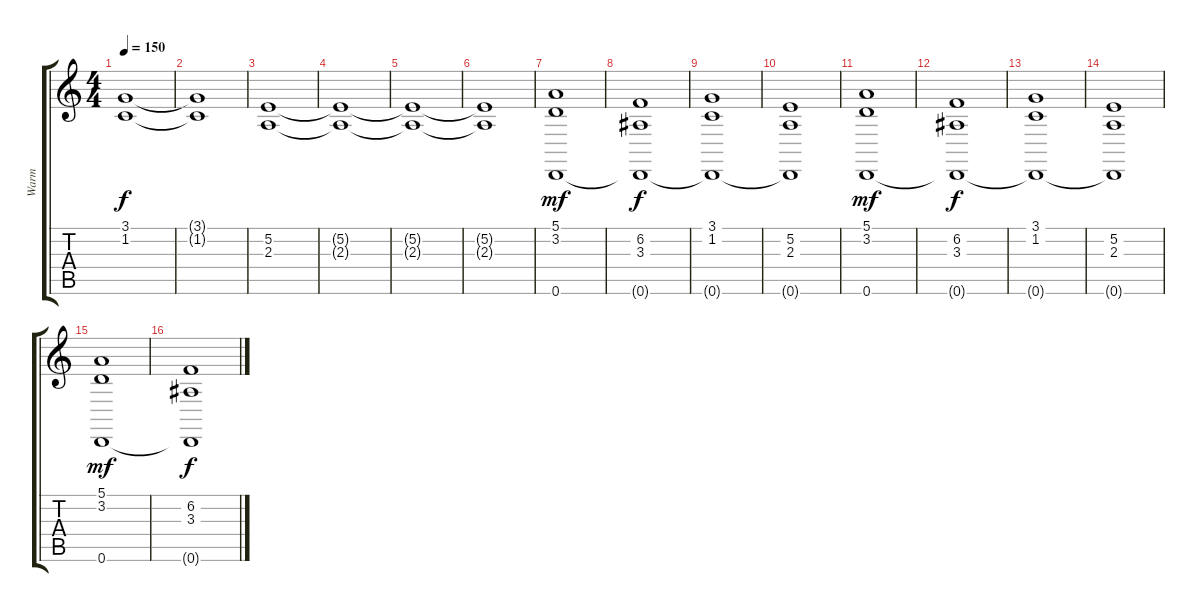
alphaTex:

\track ("Warm" "Warm") {instrument pad2warm}
\staff {score tabs}
\tuning (E4 B3 G3 D3 A2 D2) {hide}
\ts (4 4)
\tempo 150
\clef g2
\ks c
(3.1{t} 1.2{t}).1{dy f} |
(3.1{t} 1.2{t}).1 |
(5.2 2.3).1 |
(5.2{t} 2.3{t}).1 |
(5.2{t} 2.3{t}).1 |
(5.2{t} 2.3{t}).1 |
(5.1 3.2 0.6).1{dy mf} |
(6.2 3.3 0.6{t}).1{dy f} |
(3.1 1.2 0.6{t}).1 |
(5.2 2.3 0.6{t}).1 |
(5.1 3.2 0.6).1{dy mf} |
(6.2 3.3 0.6{t}).1{dy f} |
(3.1 1.2 0.6{t}).1 |
(5.2 2.3 0.6{t}).1 |
(5.1 3.2 0.6).1{dy mf} |
(6.2 3.3 0.6{t}).1{dy f}
